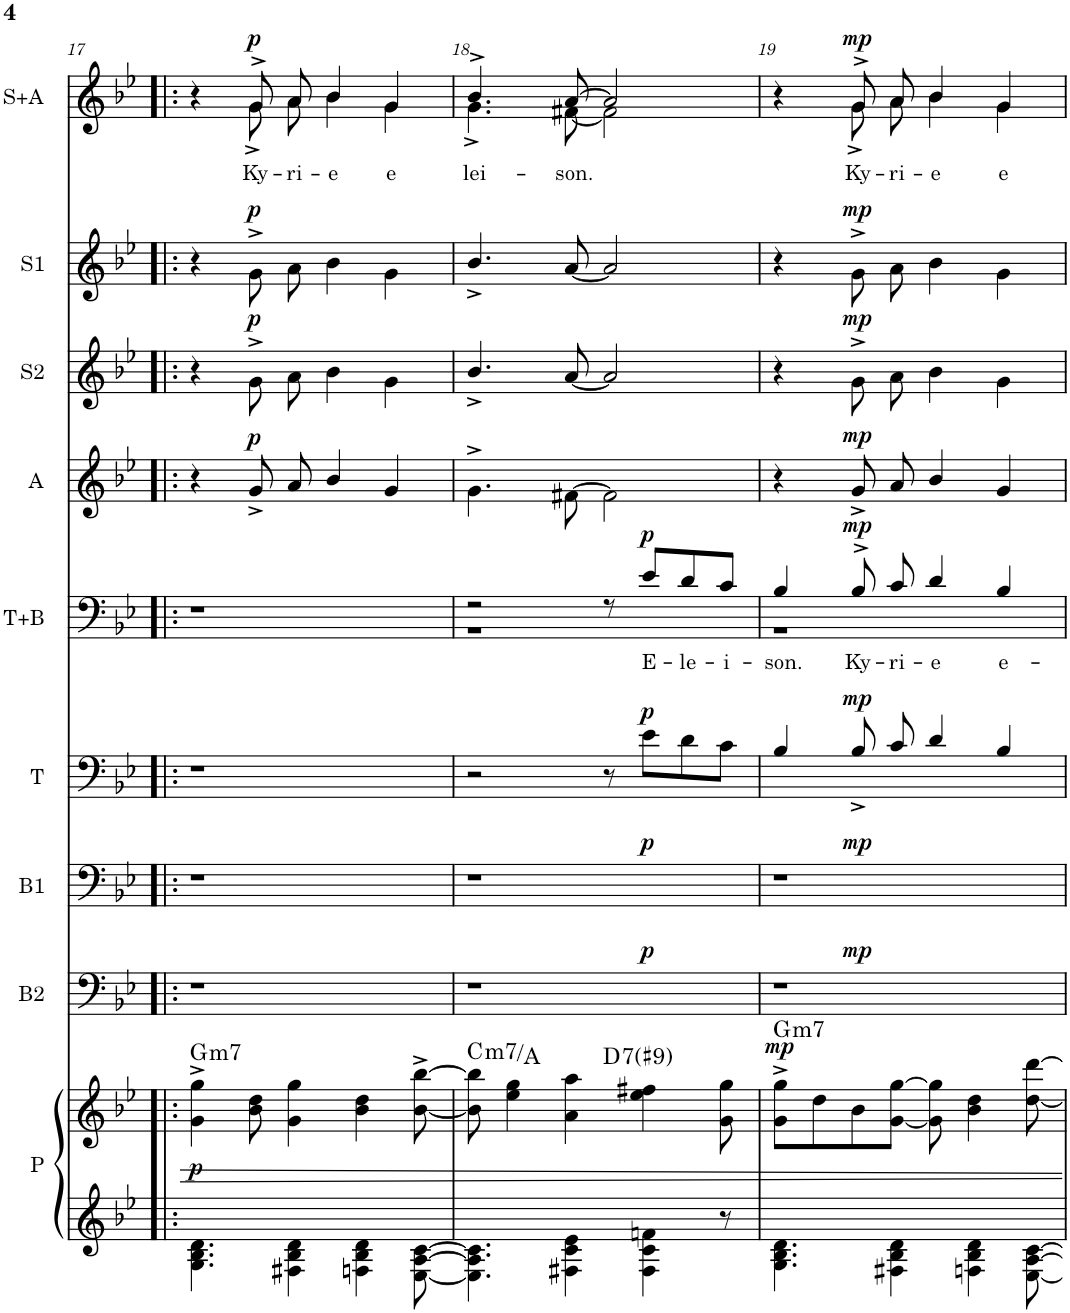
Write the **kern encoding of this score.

**kern	**kern	**dynam	**harte	**kern	**dynam	**kern	**dynam	**kern	**dynam	**kern	**text	**dynam	**kern	**dynam	**kern	**dynam	**kern	**dynam	**kern	**text	**dynam
*part9	*part9	*part9	*part9	*part8	*part8	*part7	*part7	*part6	*part6	*part5	*part5	*part5	*part4	*part4	*part3	*part3	*part2	*part2	*part1	*part1	*part1
*staff10	*staff9	*staff9/10	*	*staff8	*staff8	*staff7	*staff7	*staff6	*staff6	*staff5	*staff5	*staff5	*staff4	*staff4	*staff3	*staff3	*staff2	*staff2	*staff1	*staff1	*staff1
*I"Piano	*	*	*	*I"B2	*	*I"B1	*	*I"T	*	*I"T+B	*	*	*I"A	*	*I"S2	*	*I"S1	*	*I"S+A	*	*
*I'P	*	*	*	*I'B2	*	*I'B1	*	*I'T	*	*I'T+B	*	*	*I'A	*	*I'S2	*	*I'S1	*	*I'S+A	*	*
!!LO:PB:g=z
*clefG2	*clefG2	*	*	*clefF4	*	*clefF4	*	*clefF4	*	*clefF4	*	*	*clefG2	*	*clefG2	*	*clefG2	*	*clefG2	*	*
*k[b-e-]	*k[b-e-]	*	*	*k[b-e-]	*	*k[b-e-]	*	*k[b-e-]	*	*k[b-e-]	*	*	*k[b-e-]	*	*k[b-e-]	*	*k[b-e-]	*	*k[b-e-]	*	*
*M2/2	*M2/2	*	*	*M2/2	*	*M2/2	*	*M2/2	*	*M2/2	*	*	*M2/2	*	*M2/2	*	*M2/2	*	*M2/2	*	*
*met(c|)	*met(c|)	*	*	*met(c|)	*	*met(c|)	*	*met(c|)	*	*met(c|)	*	*	*met(c|)	*	*met(c|)	*	*met(c|)	*	*met(c|)	*	*
=17!|:	=17!|:	=17!|:	=17!|:	=17!|:	=17!|:	=17!|:	=17!|:	=17!|:	=17!|:	=17!|:	=17!|:	=17!|:	=17!|:	=17!|:	=17!|:	=17!|:	=17!|:	=17!|:	=17!|:	=17!|:	=17!|:
*	*	*	*	*	*	*	*	*	*	*	*	*	*	*	*	*	*	*	*^	*	*
!	!	!LO:DY:b	!LO:H:kt=m7	!	!	!	!	!	!	!	!	!	!	!	!	!	!	!	!	!	!	!
4.G\ 4.B-\ 4.d\	4g\^ 4gg\^	p	G:min7	1r	.	1r	.	1r	.	1r	.	.	4r	.	4r	.	4r	.	4r	4ryy	.	.
!	!	!	!	!	!	!	!	!	!	!	!	!	!	!LO:DY:a	!	!LO:DY:a	!	!LO:DY:a	!	!	!LO:LY:b	!LO:DY:a
.	8b-\ 8dd\	.	.	.	.	.	.	.	.	.	.	.	8g^/L	p	8g^\L	p	8g^\L	p	8g^\L	8g^/L	Ky-	p
!	!	!	!	!	!	!	!	!	!	!	!	!	!	!	!	!	!	!	!	!	!LO:LY:b	!
4F#X\ 4B-\ 4d\	4g\ 4gg\	.	.	.	.	.	.	.	.	.	.	.	8a/J	.	8a\J	.	8a\J	.	8a\J	8a/J	-ri-	.
!	!	!	!	!	!	!	!	!	!	!	!	!	!	!	!	!	!	!	!	!	!LO:LY:b	!
.	.	.	.	.	.	.	.	.	.	.	.	.	4b-/	.	4b-\	.	4b-\	.	4b-\	4b-/	-e	.
4Fn\ 4B-\ 4d\	4b-\ 4dd\	.	.	.	.	.	.	.	.	.	.	.	.	.	.	.	.	.	.	.	.	.
!	!	!	!	!	!	!	!	!	!	!	!	!	!	!	!	!	!	!	!	!	!LO:LY:b	!
.	.	.	.	.	.	.	.	.	.	.	.	.	4g/	.	4g\	.	4g\	.	4g\	4g/	e-	.
[8E-\ [8A\ [8c\	[8b-\^ [8bb-\^	.	.	.	.	.	.	.	.	.	.	.	.	.	.	.	.	.	.	.	.	.
=18	=18	=18	=18	=18	=18	=18	=18	=18	=18	=18	=18	=18	=18	=18	=18	=18	=18	=18	=18	=18	=18	=18
*	*	*	*	*	*	*	*	*	*	*^	*	*	*	*	*	*	*	*	*	*	*	*
!	!	!	!LO:H:kt=m7	!	!	!	!	!	!	!	!	!	!	!	!	!	!	!	!	!	!	!LO:LY:b	!
*	*^	*	*	*^	*	*^	*	*	*	*	*	*	*	*	*	*	*	*	*	*	*	*	*
4.E-\] 4.A\] 4.c\]	8b-\] 8bb-\]	2ryy	.	C:min7/6	1r	2ryy	.	1r	2ryy	.	2r	.	2r	1r	.	.	4.g^\	.	4.b-^/	.	4.b-^/	.	4.g^\	4.b-^/	lei-	.
.	4ee-\ 4gg\	.	.	.	.	.	.	.	.	.	.	.	.	.	.	.	.	.	.	.	.	.	.	.	.	.
!	!	!	!	!	!	!	!	!	!	!	!	!	!	!	!	!	!	!	!	!	!	!	!	!	!LO:LY:b	!
4F#X\ 4c\ 4e-\	4a\ 4aa\	.	.	.	.	.	.	.	.	.	.	.	.	.	.	.	[8f#X\	.	[8a/	.	[8a/	.	[8f#X\	[8a/	-son.	.
!	!	!	!	!LO:H:kt=7	!	!	!	!	!	!	!	!	!	!	!	!	!	!	!	!	!	!	!	!	!	!
.	.	2ryy	.	D:7	.	8ryy	.	.	8ryy	.	8r	.	8r	.	.	.	2f#\]	.	2a/]	.	2a/]	.	2f#\]	2a/]	.	.
!	!	!	!	!	!	!	!LO:DY:a	!	!	!LO:DY:a	!	!LO:DY:a	!	!	!LO:LY:b	!LO:DY:a	!	!	!	!	!	!	!	!	!	!
4F#\ 4c\ 4fn\	4ee-\ 4ff#X\	.	.	.	.	4.ryy	p	.	4.ryy	p	8e-\L	p	8e-/L	.	E-	p	.	.	.	.	.	.	.	.	.	.
!	!	!	!	!	!	!	!	!	!	!	!	!	!	!	!LO:LY:b	!	!	!	!	!	!	!	!	!	!	!
.	.	.	.	.	.	.	.	.	.	.	8d\	.	8d/	.	-le-	.	.	.	.	.	.	.	.	.	.	.
!	!	!	!	!	!	!	!	!	!	!	!	!	!	!	!LO:LY:b	!	!	!	!	!	!	!	!	!	!	!
8r	8g\ 8gg\	.	.	.	.	.	.	.	.	.	8c\J	.	8c/J	.	-i-	.	.	.	.	.	.	.	.	.	.	.
=19	=19	=19	=19	=19	=19	=19	=19	=19	=19	=19	=19	=19	=19	=19	=19	=19	=19	=19	=19	=19	=19	=19	=19	=19	=19	=19
!	!	!	!LO:DY:a	!LO:H:kt=m7	!	!	!	!	!	!	!	!	!	!	!LO:LY:b	!	!	!	!	!	!	!	!	!	!	!
*	*v	*v	*	*	*	*	*	*	*	*	*	*	*	*	*	*	*	*	*	*	*	*	*	*	*	*
4.G\ 4.B-\ 4.d\	8g\^ 8gg\^L	mp	G:min7	1r	4ryy	.	1r	4ryy	.	4B-/	.	4B-/	1r	-son.	.	4r	.	4r	.	4r	.	4r	4ryy	.	.
.	8dd\	.	.	.	.	.	.	.	.	.	.	.	.	.	.	.	.	.	.	.	.	.	.	.	.
!	!	!	!	!	!	!LO:DY:a	!	!	!LO:DY:a	!	!LO:DY:a	!	!	!LO:LY:b	!LO:DY:a	!	!LO:DY:a	!	!LO:DY:a	!	!LO:DY:a	!	!	!LO:LY:b	!LO:DY:a
.	8b-\	.	.	.	2.ryy	mp	.	2.ryy	mp	8B-^/	mp	8B-^/	.	Ky-	mp	8g^/L	mp	8g^\L	mp	8g^\L	mp	8g^\L	8g^/L	Ky-	mp
!	!	!	!	!	!	!	!	!	!	!	!	!	!	!LO:LY:b	!	!	!	!	!	!	!	!	!	!LO:LY:b	!
4F#X\ 4B-\ 4d\	[8g\ [8gg\J	.	.	.	.	.	.	.	.	8c/	.	8c/	.	-ri-	.	8a/J	.	8a\J	.	8a\J	.	8a\J	8a/J	-ri-	.
!	!	!	!	!	!	!	!	!	!	!	!	!	!	!LO:LY:b	!	!	!	!	!	!	!	!	!	!LO:LY:b	!
.	8g\] 8gg\]	.	.	.	.	.	.	.	.	4d/	.	4d/	.	-e	.	4b-/	.	4b-\	.	4b-\	.	4b-\	4b-/	-e	.
4Fn\ 4B-\ 4d\	4b-\ 4dd\	.	.	.	.	.	.	.	.	.	.	.	.	.	.	.	.	.	.	.	.	.	.	.	.
!	!	!	!	!	!	!	!	!	!	!	!	!	!	!LO:LY:b	!	!	!	!	!	!	!	!	!	!LO:LY:b	!
.	.	.	.	.	.	.	.	.	.	4B-/	.	4B-/	.	e-	.	4g/	.	4g\	.	4g\	.	4g\	4g/	e	.
[8E-\ [8A\ [8c\	[8dd\ [8ddd\	.	.	.	.	.	.	.	.	.	.	.	.	.	.	.	.	.	.	.	.	.	.	.	.
*	*	*	*	*v	*v	*	*	*	*	*	*	*v	*v	*	*	*	*	*	*	*	*	*v	*v	*	*
*	*	*	*	*	*	*v	*v	*	*	*	*	*	*	*	*	*	*	*	*	*	*	*
=	=	=	=	=	=	=	=	=	=	=	=	=	=	=	=	=	=	=	=	=	=
*-	*-	*-	*-	*-	*-	*-	*-	*-	*-	*-	*-	*-	*-	*-	*-	*-	*-	*-	*-	*-	*-
